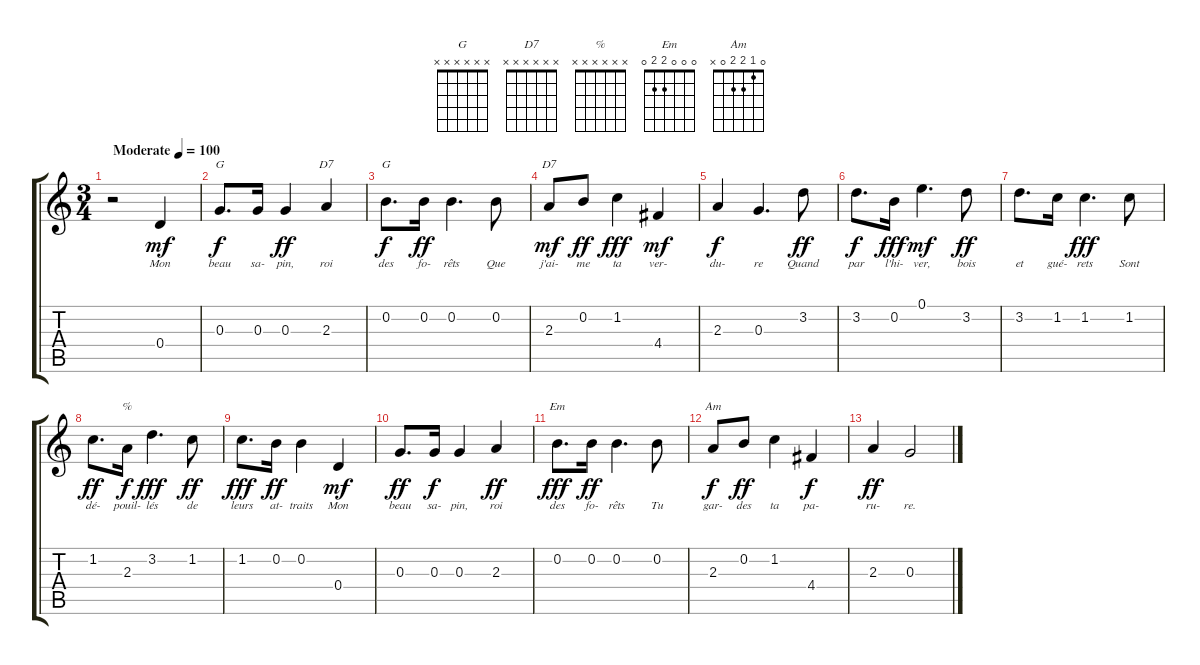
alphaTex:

\track "" {instrument acousticguitarnylon}
\staff {score tabs}
\tuning (E4 B3 G3 D3 A2 E2) {hide}
\chord ("G" 3 0 0 0 2 3)
\chord ("D7" 2 1 2 0 x x)
\chord ("G" x x x x x x)
\chord ("D7" x x x x x x)
\chord ("%" x x x x x x)
\chord ("Em" 0 0 0 2 2 0)
\chord ("Am" 0 1 2 2 0 x)
\ts (3 4)
\tempo (100 "Moderate")
\clef g2
\ks c
r.2{dy mf instrument acousticguitarnylon} 0.4.4{lyrics (0 "Mon") lyrics (1 "") lyrics (2 "") lyrics (3 "") lyrics (4 "")} |
0.3.8{d ch "G" lyrics (0 "beau") lyrics (1 "") lyrics (2 "") lyrics (3 "") lyrics (4 "") dy f} 0.3.16{lyrics (0 "sa-") lyrics (1 "") lyrics (2 "") lyrics (3 "") lyrics (4 "")} 0.3.4{lyrics (0 "pin,") lyrics (1 "") lyrics (2 "") lyrics (3 "") lyrics (4 "") dy ff} 2.3.4{ch "D7" lyrics (0 "roi") lyrics (1 "") lyrics (2 "") lyrics (3 "") lyrics (4 "")} |
0.2.8{d ch "G" lyrics (0 "des") lyrics (1 "") lyrics (2 "") lyrics (3 "") lyrics (4 "") dy f} 0.2.16{lyrics (0 "fo-") lyrics (1 "") lyrics (2 "") lyrics (3 "") lyrics (4 "") dy ff} 0.2.4{d lyrics (0 "rêts") lyrics (1 "") lyrics (2 "") lyrics (3 "") lyrics (4 "")} 0.2.8{lyrics (0 "Que") lyrics (1 "") lyrics (2 "") lyrics (3 "") lyrics (4 "")} |
2.3.8{ch "D7" lyrics (0 "j'ai-") lyrics (1 "") lyrics (2 "") lyrics (3 "") lyrics (4 "") dy mf} 0.2.8{lyrics (0 "me") lyrics (1 "") lyrics (2 "") lyrics (3 "") lyrics (4 "") dy ff} 1.2.4{lyrics (0 "ta") lyrics (1 "") lyrics (2 "") lyrics (3 "") lyrics (4 "") dy fff} 4.4.4{lyrics (0 "ver-") lyrics (1 "") lyrics (2 "") lyrics (3 "") lyrics (4 "") dy mf} |
2.3.4{lyrics (0 "du-") lyrics (1 "") lyrics (2 "") lyrics (3 "") lyrics (4 "") dy f} 0.3.4{d lyrics (0 "re") lyrics (1 "") lyrics (2 "") lyrics (3 "") lyrics (4 "")} 3.2.8{lyrics (0 "Quand") lyrics (1 "") lyrics (2 "") lyrics (3 "") lyrics (4 "") dy ff} |
3.2.8{d lyrics (0 "par") lyrics (1 "") lyrics (2 "") lyrics (3 "") lyrics (4 "") dy f} 0.2.16{lyrics (0 "l'hi-") lyrics (1 "") lyrics (2 "") lyrics (3 "") lyrics (4 "") dy fff} 0.1.4{d lyrics (0 "ver,") lyrics (1 "") lyrics (2 "") lyrics (3 "") lyrics (4 "") dy mf} 3.2.8{lyrics (0 "bois") lyrics (1 "") lyrics (2 "") lyrics (3 "") lyrics (4 "") dy ff} |
3.2.8{d lyrics (0 "et") lyrics (1 "") lyrics (2 "") lyrics (3 "") lyrics (4 "")} 1.2.16{lyrics (0 "gué-") lyrics (1 "") lyrics (2 "") lyrics (3 "") lyrics (4 "")} 1.2.4{d lyrics (0 "rets") lyrics (1 "") lyrics (2 "") lyrics (3 "") lyrics (4 "") dy fff} 1.2.8{lyrics (0 "Sont") lyrics (1 "") lyrics (2 "") lyrics (3 "") lyrics (4 "")} |
1.2.8{d lyrics (0 "dé-") lyrics (1 "") lyrics (2 "") lyrics (3 "") lyrics (4 "") dy ff} 2.3.16{ch "%" lyrics (0 "pouil-") lyrics (1 "") lyrics (2 "") lyrics (3 "") lyrics (4 "") dy f} 3.2.4{d lyrics (0 "lés") lyrics (1 "") lyrics (2 "") lyrics (3 "") lyrics (4 "") dy fff} 1.2.8{lyrics (0 "de") lyrics (1 "") lyrics (2 "") lyrics (3 "") lyrics (4 "") dy ff} |
1.2.8{d lyrics (0 "leurs") lyrics (1 "") lyrics (2 "") lyrics (3 "") lyrics (4 "") dy fff} 0.2.16{lyrics (0 "at-") lyrics (1 "") lyrics (2 "") lyrics (3 "") lyrics (4 "") dy ff} 0.2.4{lyrics (0 "traits") lyrics (1 "") lyrics (2 "") lyrics (3 "") lyrics (4 "")} 0.4.4{lyrics (0 "Mon") lyrics (1 "") lyrics (2 "") lyrics (3 "") lyrics (4 "") dy mf} |
0.3.8{d lyrics (0 "beau") lyrics (1 "") lyrics (2 "") lyrics (3 "") lyrics (4 "") dy ff} 0.3.16{lyrics (0 "sa-") lyrics (1 "") lyrics (2 "") lyrics (3 "") lyrics (4 "") dy f} 0.3.4{lyrics (0 "pin,") lyrics (1 "") lyrics (2 "") lyrics (3 "") lyrics (4 "")} 2.3.4{lyrics (0 "roi") lyrics (1 "") lyrics (2 "") lyrics (3 "") lyrics (4 "") dy ff} |
0.2.8{d ch "Em" lyrics (0 "des") lyrics (1 "") lyrics (2 "") lyrics (3 "") lyrics (4 "") dy fff} 0.2.16{lyrics (0 "fo-") lyrics (1 "") lyrics (2 "") lyrics (3 "") lyrics (4 "") dy ff} 0.2.4{d lyrics (0 "rêts") lyrics (1 "") lyrics (2 "") lyrics (3 "") lyrics (4 "")} 0.2.8{lyrics (0 "Tu") lyrics (1 "") lyrics (2 "") lyrics (3 "") lyrics (4 "")} |
2.3.8{ch "Am" lyrics (0 "gar-") lyrics (1 "") lyrics (2 "") lyrics (3 "") lyrics (4 "") dy f} 0.2.8{lyrics (0 "des") lyrics (1 "") lyrics (2 "") lyrics (3 "") lyrics (4 "") dy ff} 1.2.4{lyrics (0 "ta") lyrics (1 "") lyrics (2 "") lyrics (3 "") lyrics (4 "")} 4.4.4{lyrics (0 "pa-") lyrics (1 "") lyrics (2 "") lyrics (3 "") lyrics (4 "") dy f} |
2.3.4{lyrics (0 "ru-") lyrics (1 "") lyrics (2 "") lyrics (3 "") lyrics (4 "") dy ff} 0.3.2{lyrics (0 "re.") lyrics (1 "") lyrics (2 "") lyrics (3 "") lyrics (4 "")}
